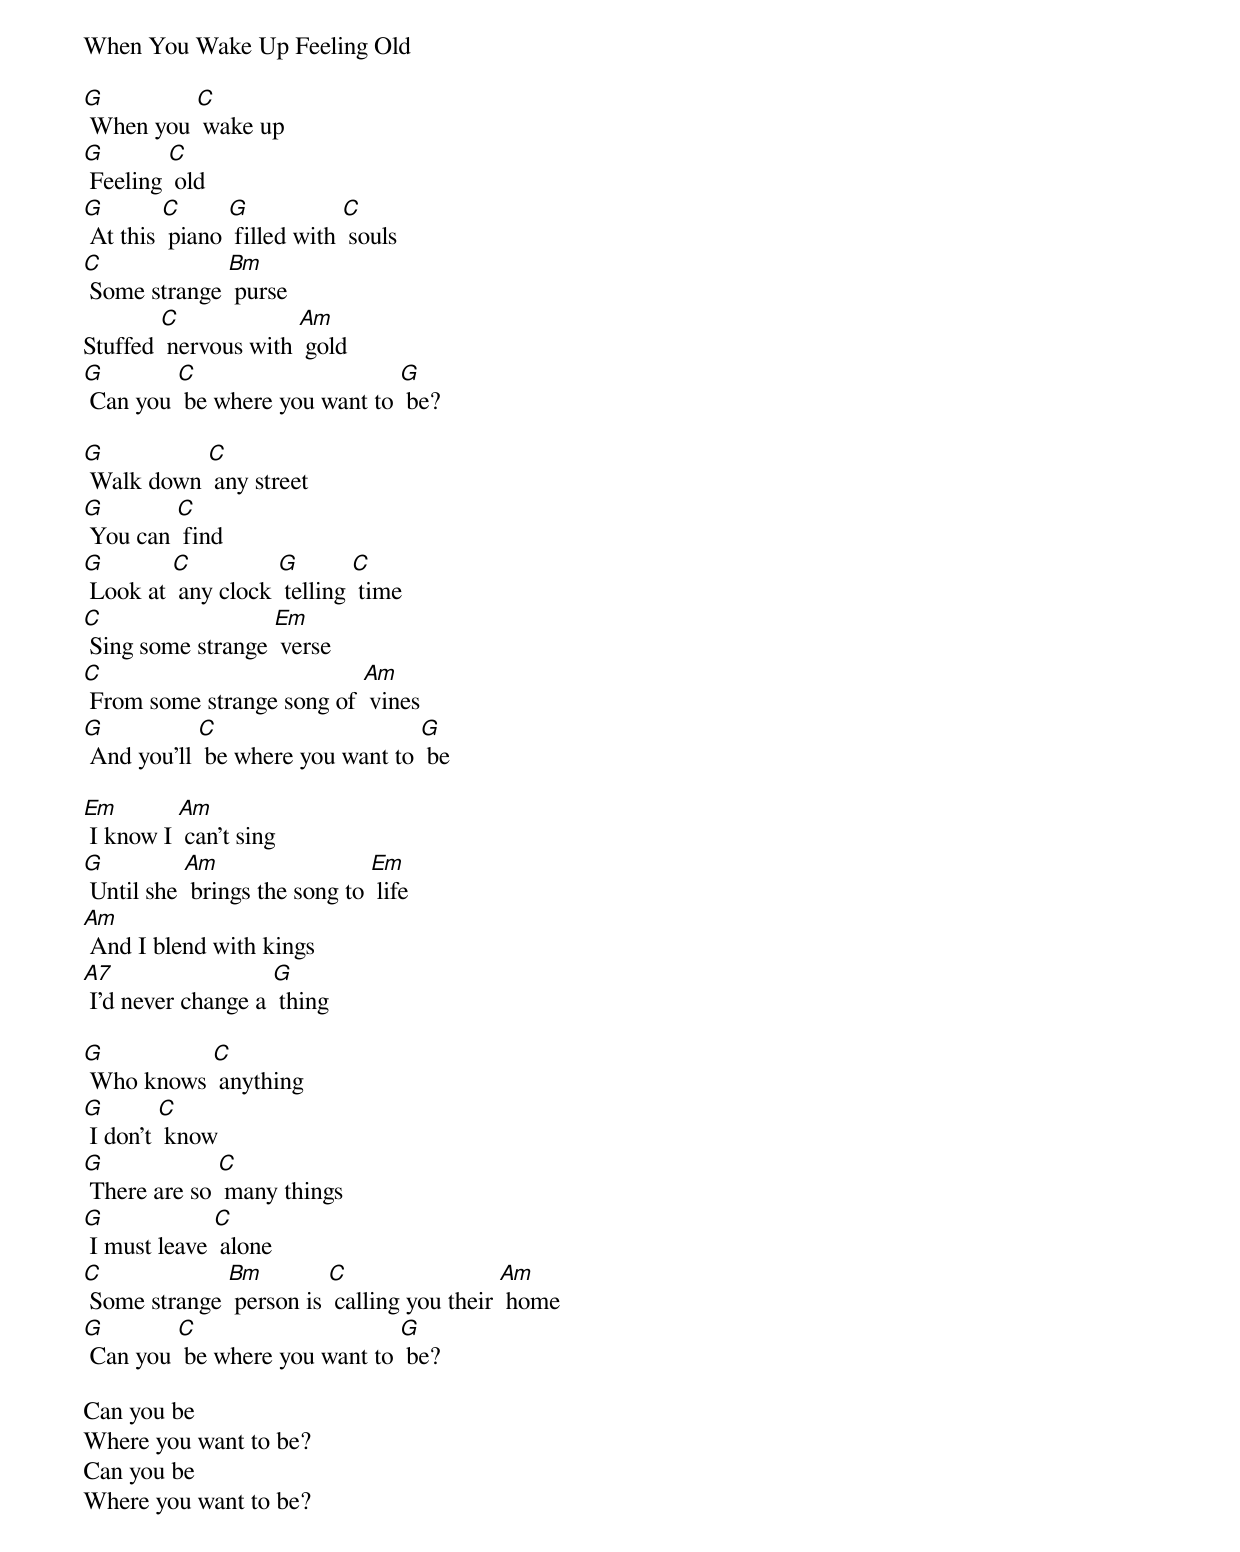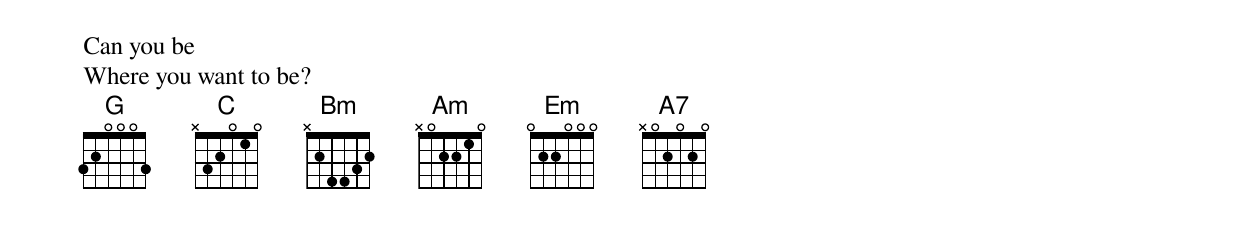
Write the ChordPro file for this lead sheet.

When You Wake Up Feeling Old

[G] When you [C] wake up
[G] Feeling [C] old
[G] At this [C] piano [G] filled with [C] souls
[C] Some strange [Bm] purse
Stuffed [C] nervous with [Am] gold
[G] Can you [C] be where you want to [G] be?

[G] Walk down [C] any street
[G] You can [C] find
[G] Look at [C] any clock [G] telling [C] time
[C] Sing some strange [Em] verse
[C] From some strange song of [Am] vines
[G] And you'll [C] be where you want to [G] be

[Em] I know I [Am] can't sing
[G] Until she [Am] brings the song to [Em] life
[Am] And I blend with kings
[A7] I'd never change a [G] thing

[G] Who knows [C] anything
[G] I don't [C] know
[G] There are so [C] many things
[G] I must leave [C] alone
[C] Some strange [Bm] person is [C] calling you their [Am] home
[G] Can you [C] be where you want to [G] be?

Can you be
Where you want to be?
Can you be
Where you want to be?
Can you be
Where you want to be?
